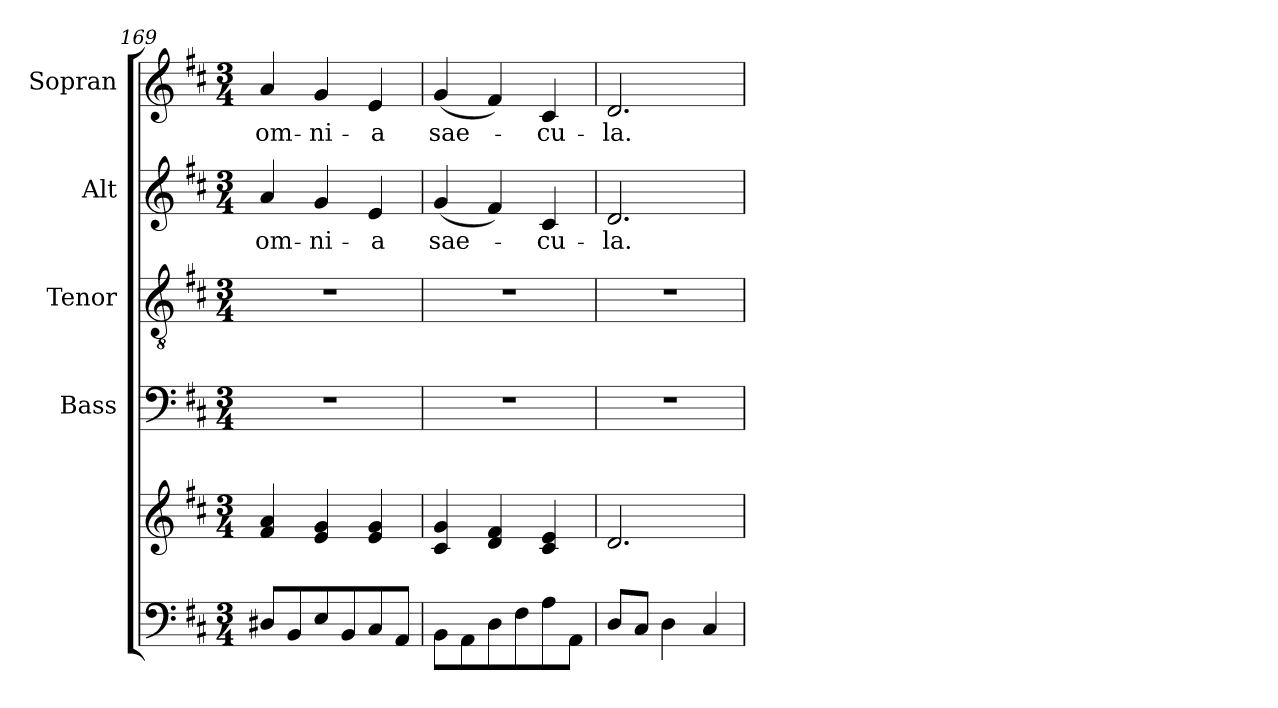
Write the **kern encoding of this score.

**kern	**kern	**kern	**kern	**kern	**text	**kern	**text
*part5	*part5	*part4	*part3	*part2	*part2	*part1	*part1
*staff6	*staff5	*staff4	*staff3	*staff2	*staff2	*staff1	*staff1
*	*	*I"Bass	*I"Tenor	*I"Alt	*	*I"Sopran	*
*	*	*I'B.	*I'T.	*I'A.	*	*I'S.	*
*clefF4	*clefG2	*clefF4	*clefGv2	*clefG2	*	*clefG2	*
*k[f#c#]	*k[f#c#]	*k[f#c#]	*k[f#c#]	*k[f#c#]	*	*k[f#c#]	*
*D:	*D:	*D:	*D:	*D:	*	*D:	*
*M3/4	*M3/4	*M3/4	*M3/4	*M3/4	*	*M3/4	*
=169	=169	=169	=169	=169	=169	=169	=169
!	!	!	!	!	!LO:LY:b	!	!LO:LY:b
8D#X/L	4f#/ 4a/	2.r	2.r	4a/	om-	4a/	om-
8BB/	.	.	.	.	.	.	.
!	!	!	!	!	!LO:LY:b	!	!LO:LY:b
8E/	4e/ 4g/	.	.	4g/	-ni-	4g/	-ni-
8BB/	.	.	.	.	.	.	.
!	!	!	!	!	!LO:LY:b	!	!LO:LY:b
8C#/	4e/ 4g/	.	.	4e/	-a	4e/	-a
8AA/J	.	.	.	.	.	.	.
=170	=170	=170	=170	=170	=170	=170	=170
!	!	!	!	!	!LO:LY:b	!	!LO:LY:b
8BB\L	4c#/ 4g/	2.r	2.r	(<4g/	sae-	(<4g/	sae-
8AA\	.	.	.	.	.	.	.
8D\	4d/ 4f#/	.	.	4f#/)	.	4f#/)	.
8F#\	.	.	.	.	.	.	.
!	!	!	!	!	!LO:LY:b	!	!LO:LY:b
8A\	4c#/ 4e/	.	.	4c#/	-cu-	4c#/	-cu-
8AA\J	.	.	.	.	.	.	.
=171	=171	=171	=171	=171	=171	=171	=171
!	!	!	!	!	!LO:LY:b	!	!LO:LY:b
8D/L	2.d/	2.r	2.r	2.d/	-la.	2.d/	-la.
8C#/J	.	.	.	.	.	.	.
4D\	.	.	.	.	.	.	.
4C#/	.	.	.	.	.	.	.
=	=	=	=	=	=	=	=
*-	*-	*-	*-	*-	*-	*-	*-
